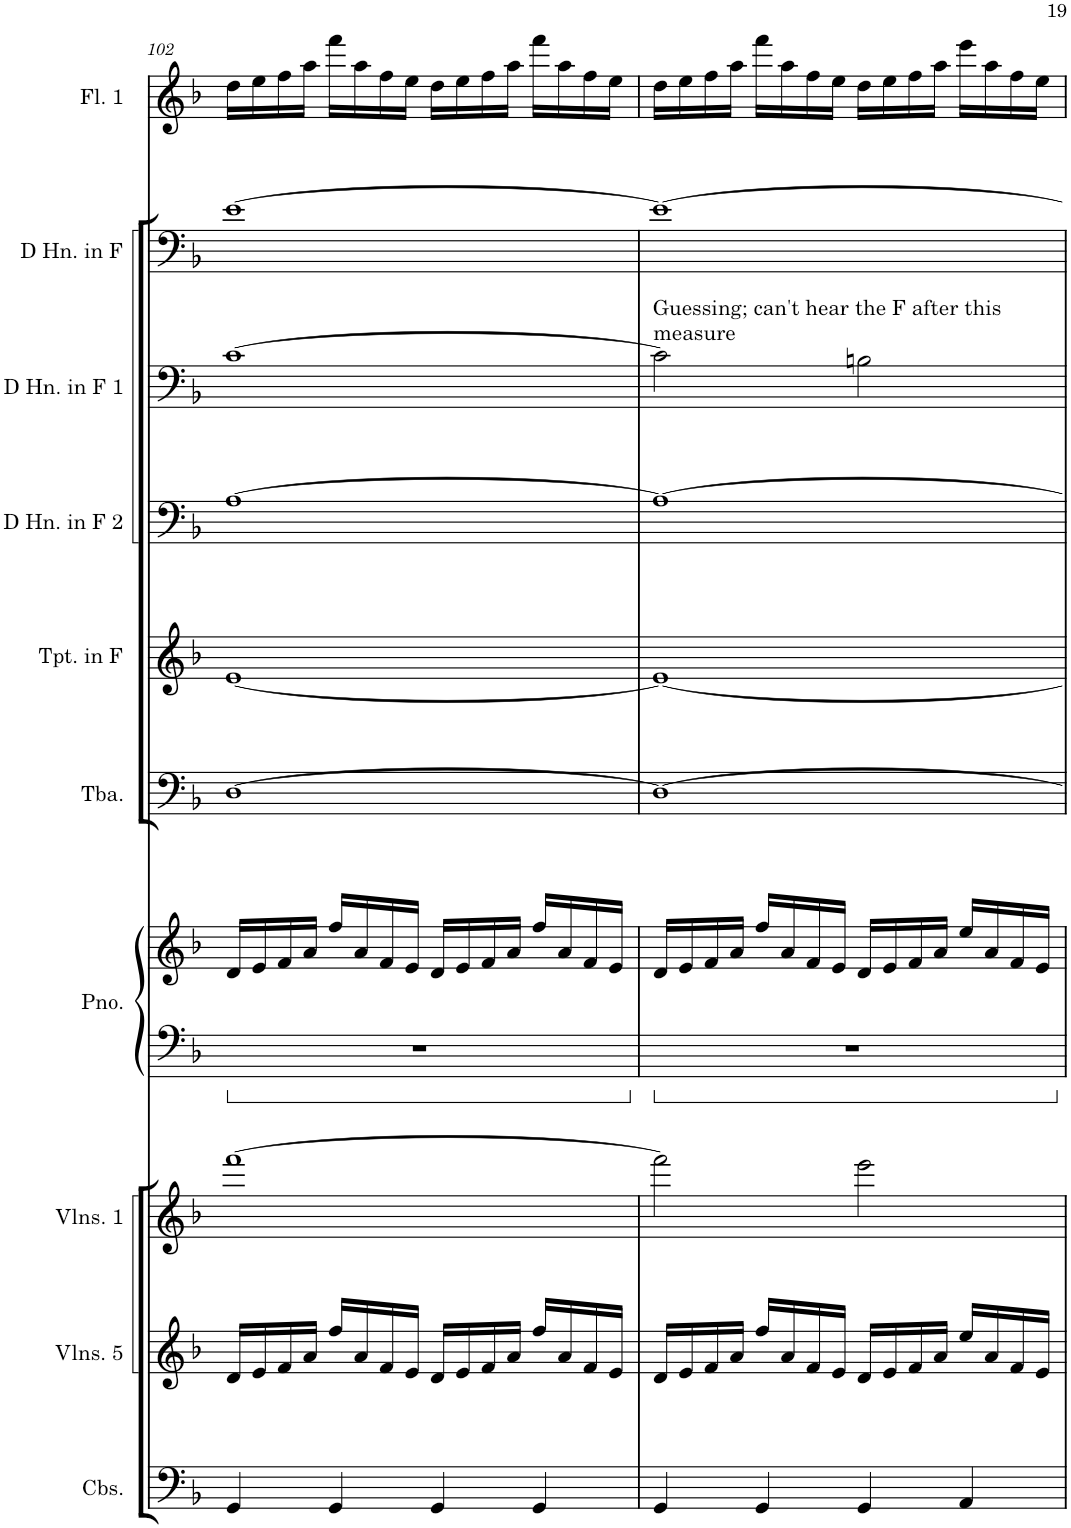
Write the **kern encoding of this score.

**kern	**kern	**kern	**kern	**kern	**kern	**kern	**kern	**kern	**kern	**kern	**kern
*part11	*part10	*part9	*part8	*part8	*part7	*part6	*part5	*part4	*part3	*part2	*part1
*staff12	*staff11	*staff10	*staff9	*staff8	*staff7	*staff6	*staff5	*staff4	*staff3	*staff2	*staff1
*I"Contrabasses	*I"Violins 5	*I"Violins 1	*I"Piano	*	*I"Tuba	*I"Trumpet in F	*I"Horn in F 2	*I"Horn in F 1	*I"Horn in F	*I"Flute 1	*I"Piccolo
*I'Cbs.	*I'Vlns. 5	*I'Vlns. 1	*I'Pno.	*	*I'Tba.	*I'Tpt. in F	*	*	*	*I'Fl. 1	*I'Picc.
!!LO:PB:g=z
*clefF4	*clefG2	*clefG2	*clefF5	*clefG2	*clefF4	*clefG2	*clefF4	*clefF4	*clefF4	*clefG2	*clefG2
*Trd7c12	*	*	*	*	*	*Trd-3c-5	*Trd4c7	*Trd4c7	*Trd4c7	*	*Trd-7c-12
*k[b-]	*k[b-]	*k[b-]	*k[b-]	*k[b-]	*k[b-]	*k[b-]	*k[b-]	*k[b-]	*k[b-]	*k[b-]	*k[b-]
*M4/4	*M4/4	*M4/4	*M4/4	*M4/4	*M4/4	*M4/4	*M4/4	*M4/4	*M4/4	*M4/4	*M4/4
=102	=102	=102	=102	=102	=102	=102	=102	=102	=102	=102	=102
4GG/	16d/LL	[1fff	1r	16d/LL	[1D	[1e	[1A	[1c	[1e	16dd\LL	1r
.	16e/	.	.	16e/	.	.	.	.	.	16ee\	.
.	16f/	.	.	16f/	.	.	.	.	.	16ff\	.
.	16a/JJ	.	.	16a/JJ	.	.	.	.	.	16aa\JJ	.
4GG/	16ff/LL	.	.	16ff/LL	.	.	.	.	.	16fff\LL	.
.	16a/	.	.	16a/	.	.	.	.	.	16aa\	.
.	16f/	.	.	16f/	.	.	.	.	.	16ff\	.
.	16e/JJ	.	.	16e/JJ	.	.	.	.	.	16ee\JJ	.
4GG/	16d/LL	.	.	16d/LL	.	.	.	.	.	16dd\LL	.
.	16e/	.	.	16e/	.	.	.	.	.	16ee\	.
.	16f/	.	.	16f/	.	.	.	.	.	16ff\	.
.	16a/JJ	.	.	16a/JJ	.	.	.	.	.	16aa\JJ	.
4GG/	16ff/LL	.	.	16ff/LL	.	.	.	.	.	16fff\LL	.
.	16a/	.	.	16a/	.	.	.	.	.	16aa\	.
.	16f/	.	.	16f/	.	.	.	.	.	16ff\	.
.	16e/JJ	.	.	16e/JJ	.	.	.	.	.	16ee\JJ	.
=103	=103	=103	=103	=103	=103	=103	=103	=103	=103	=103	=103
!	!	!	!	!	!	!	!	!LO:TX:a:t=Guessing; can't hear the F after this	!	!	!
!	!	!	!	!	!	!	!	!LO:TX:a:t=measure	!	!	!
4GG/	16d/LL	2fff\]	1r	16d/LL	1D_	1e_	1A_	2c\]	1e_	16dd\LL	1r
.	16e/	.	.	16e/	.	.	.	.	.	16ee\	.
.	16f/	.	.	16f/	.	.	.	.	.	16ff\	.
.	16a/JJ	.	.	16a/JJ	.	.	.	.	.	16aa\JJ	.
4GG/	16ff/LL	.	.	16ff/LL	.	.	.	.	.	16fff\LL	.
.	16a/	.	.	16a/	.	.	.	.	.	16aa\	.
.	16f/	.	.	16f/	.	.	.	.	.	16ff\	.
.	16e/JJ	.	.	16e/JJ	.	.	.	.	.	16ee\JJ	.
4GG/	16d/LL	2eee\	.	16d/LL	.	.	.	2Bn\	.	16dd\LL	.
.	16e/	.	.	16e/	.	.	.	.	.	16ee\	.
.	16f/	.	.	16f/	.	.	.	.	.	16ff\	.
.	16a/JJ	.	.	16a/JJ	.	.	.	.	.	16aa\JJ	.
4AA/	16ee/LL	.	.	16ee/LL	.	.	.	.	.	16eee\LL	.
.	16a/	.	.	16a/	.	.	.	.	.	16aa\	.
.	16f/	.	.	16f/	.	.	.	.	.	16ff\	.
.	16e/JJ	.	.	16e/JJ	.	.	.	.	.	16ee\JJ	.
=	=	=	=	=	=	=	=	=	=	=	=
*-	*-	*-	*-	*-	*-	*-	*-	*-	*-	*-	*-
